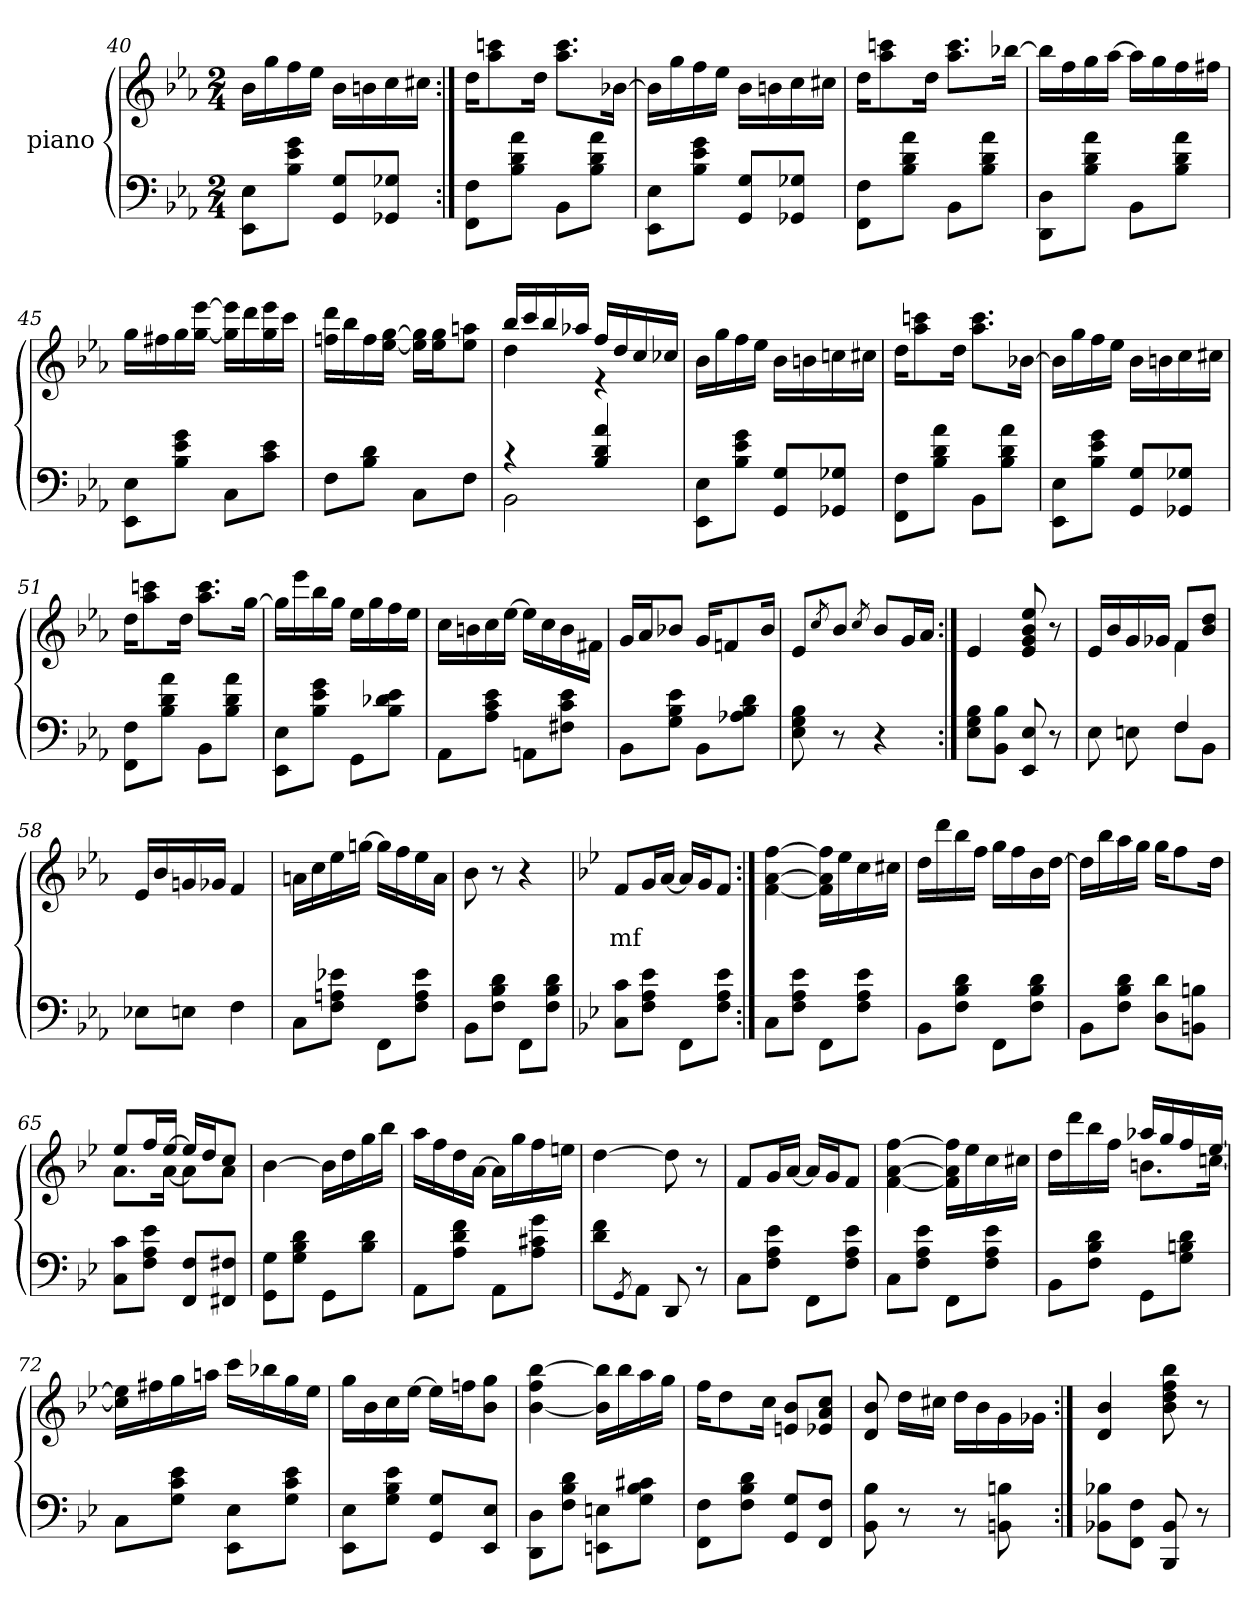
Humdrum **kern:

**kern	**kern	**text
*part2	*part1	*part1
*staff2	*staff1	*staff1
*I"piano	*I"piano	*
*clefF4	*clefG2	*
*k[b-e-a-]	*k[b-e-a-]	*
*M2/4	*M2/4	*
=40	=40	=40
8E- 8EE-L	16b-LL	.
.	16gg	.
8g 8e- 8B-J	16ff	.
.	16ee-JJ	.
8G 8GGL	16b-LL	.
.	16bn	.
8G-X 8GG-XJ	16cc	.
.	16cc#XJJ	.
=41:|!	=41:|!	=41:|!
8F 8FFL	16ddKL	.
.	8cccn 8aa-	.
8a- 8d 8B-J	.	.
.	16ddJk	.
8BB-L	8.ccc 8.aa-L	.
8a- 8d 8B-J	.	.
.	[16b-XJk	.
=42	=42	=42
8E- 8EE-L	16b-LL]	.
.	16gg	.
8g 8e- 8B-J	16ff	.
.	16ee-JJ	.
8G 8GGL	16b-LL	.
.	16bn	.
8G-X 8GG-XJ	16cc	.
.	16cc#XJJ	.
=43	=43	=43
8F 8FFL	16ddKL	.
.	8cccn 8aa-	.
8a- 8d 8B-J	.	.
.	16ddJk	.
8BB-L	8.ccc 8.aa-L	.
8a- 8d 8B-J	.	.
.	[16bb-XJk	.
=44	=44	=44
8D 8DDL	16bb-LL]	.
.	16ff	.
8a- 8d 8B-J	16gg	.
.	[16aa-JJ	.
8BB-L	16aa-LL]	.
.	16gg	.
8a- 8d 8B-J	16ff	.
.	16ff#XJJ	.
=45	=45	=45
8E- 8EE-L	16ggLL	.
.	16ff#X	.
8g 8e- 8B-J	16gg	.
.	[16eee- [16ggJJ	.
8CL	16eee-] 16gg]LL	.
.	16ddd	.
8e- 8cJ	16eee- 16gg	.
.	16cccJJ	.
=46	=46	=46
8FL	16ddd 16ffnLL	.
.	16bb-	.
8d 8B-J	16ff	.
.	[16gg [16ee-JJ	.
8CL	16gg] 16ee-]LL	.
.	16gg 16ee-J	.
8FJ	8aan 8ee-J	.
=47	=47	=47
*^	*^	*
4r	2BB-	16bb-LL	4dd	.
.	.	16ccc	.	.
.	.	16bb-	.	.
.	.	16aa-XJJ	.	.
4a- 4d 4B-	.	16ffLL	4r	.
.	.	16dd	.	.
.	.	16cc	.	.
.	.	16cc-XJJ	.	.
*v	*v	*	*	*
*	*v	*v	*
=48	=48	=48
8E- 8EE-L	16b-LL	.
.	16gg	.
8g 8e- 8B-J	16ff	.
.	16ee-JJ	.
8G 8GGL	16b-LL	.
.	16bn	.
8G-X 8GG-XJ	16ccn	.
.	16cc#XJJ	.
=49	=49	=49
8F 8FFL	16ddKL	.
.	8cccn 8aa-	.
8a- 8d 8B-J	.	.
.	16ddJk	.
8BB-L	8.ccc 8.aa-L	.
8a- 8d 8B-J	.	.
.	[16b-XJk	.
=50	=50	=50
8E- 8EE-L	16b-LL]	.
.	16gg	.
8g 8e- 8B-J	16ff	.
.	16ee-JJ	.
8G 8GGL	16b-LL	.
.	16bn	.
8G-X 8GG-XJ	16cc	.
.	16cc#XJJ	.
=51	=51	=51
8F 8FFL	16ddKL	.
.	8cccn 8aa-	.
8a- 8d 8B-J	.	.
.	16ddJk	.
8BB-L	8.ccc 8.aa-L	.
8a- 8d 8B-J	.	.
.	[16ggJk	.
=52	=52	=52
8E- 8EE-L	16ggLL]	.
.	16eee-	.
8g 8e- 8B-J	16bb-	.
.	16ggJJ	.
8GGL	16ee-LL	.
.	16gg	.
8e- 8d-X 8B-J	16ff	.
.	16ee-JJ	.
=53	=53	=53
8AA-L	16ccLL	.
.	16bn	.
8e- 8c 8A-J	16cc	.
.	[16ee-JJ	.
8AAnL	16ee-LL]	.
.	16cc	.
8e- 8c 8F#XJ	16b	.
.	16f#XJJ	.
=54	=54	=54
8BB-L	16gLL	.
.	16a-J	.
8e- 8B- 8GJ	8b-XJ	.
8BB-L	16gKL	.
.	8fn	.
8d 8B- 8A-XJ	.	.
.	16b-Jk	.
=55	=55	=55
8B- 8G 8E-	8e-L	.
.	8qcc	.
8r	8b-J	.
.	8qcc	.
4r	8b-L	.
.	16gL	.
.	16a-JJ	.
=56:|!	=56:|!	=56:|!
8B- 8G 8E-L	4e-	.
8B- 8BB-J	.	.
8E- 8EE-	8ee- 8b- 8g 8e-	.
8r	8r	.
=57	=57	=57
*^	*^	*
8E-L	8ryy	16e-LL	4ryy	.
.	.	16b-	.	.
8ryy	8En	16g	.	.
.	.	16g-XJJ	.	.
4F	8FL	8fL	4f	.
.	8BB-J	8dd 8b-J	.	.
*v	*v	*	*	*
*	*v	*v	*
=58	=58	=58
8E-XL	16e-LL	.
.	16b-	.
8EnJ	16gn	.
.	16g-XJJ	.
4F	4f	.
=59	=59	=59
8CL	16anLL	.
.	16cc	.
8e-X 8An 8FJ	16ee-	.
.	[16ggnJJ	.
8FFL	16ggLL]	.
.	16ff	.
8e- 8A 8FJ	16ee-	.
.	16aJJ	.
=60	=60	=60
8BB-L	8b-	.
8d 8B- 8FJ	8r	.
8FFL	4r	.
8d 8B- 8FJ	.	.
=61	=61	=61
*k[b-e-]	*k[b-e-]	*
8c 8CL	8fL	mf
8e- 8A 8FJ	16gL	.
.	[16aJJ	.
8FFL	16aLL]	.
.	16gJ	.
8e- 8A 8FJ	8fJ	.
=62:|!	=62:|!	=62:|!
8CL	[4ff [4a [4f	.
8e- 8A 8FJ	.	.
8FFL	16ff] 16a] 16f]LL	.
.	16ee-	.
8e- 8A 8FJ	16cc	.
.	16cc#XJJ	.
=63	=63	=63
8BB-L	16ddLL	.
.	16ddd	.
8d 8B- 8FJ	16bb-	.
.	16ffJJ	.
8FFL	16ggLL	.
.	16ff	.
8d 8B- 8FJ	16b-	.
.	[16ddJJ	.
=64	=64	=64
8BB-L	16ddLL]	.
.	16bb-	.
8d 8B- 8FJ	16aa	.
.	16ggJJ	.
8d 8DL	16ggKL	.
.	8ff	.
8Bn 8BBnJ	.	.
.	16ddJk	.
=65	=65	=65
*	*^	*
8c 8CL	8ee-L	8.aL	.
8e- 8A 8FJ	16ffL	.	.
.	[16ee-JJ	[16aJk	.
8F 8FFL	16ee-LL]	8aL]	.
.	16ddJ	.	.
8F#X 8FF#XJ	8ccJ	8aJ	.
*	*v	*v	*
=66	=66	=66
8G 8GGL	[4b-	.
8d 8B- 8GJ	.	.
8GGL	16b-LL]	.
.	16dd	.
8d 8B-J	16gg	.
.	16bb-JJ	.
=67	=67	=67
8AAL	16aaLL	.
.	16ff	.
8f 8d 8AJ	16dd	.
.	[16aJJ	.
8AAL	16aLL]	.
.	16gg	.
8g 8c#X 8AJ	16ff	.
.	16eenJJ	.
=68	=68	=68
8f 8dL	[4dd	.
8qGG	.	.
8AAJ	.	.
8DD	8dd]	.
8r	8r	.
=69	=69	=69
8CL	8fL	.
8e- 8A 8FJ	16gL	.
.	[16aJJ	.
8FFL	16aLL]	.
.	16gJ	.
8e- 8A 8FJ	8fJ	.
=70	=70	=70
8CL	[4ff [4a [4f	.
8e- 8A 8FJ	.	.
8FFL	16ff] 16a] 16f]LL	.
.	16ee-	.
8e- 8A 8FJ	16cc	.
.	16cc#XJJ	.
=71	=71	=71
*	*^	*
8BB-L	16ddLL	4ryy	.
.	16ddd	.	.
8d 8B- 8FJ	16bb-	.	.
.	16ffJJ	.	.
8GGL	16aa-XLL	8.bnL	.
.	16gg	.	.
8d 8Bn 8GJ	16ff	.	.
.	[16ee-JJ	[16ccnJk	.
*	*v	*v	*
=72	=72	=72
8CL	16ee-] 16cc]LL	.
.	16ff#X	.
8e- 8c 8GJ	16gg	.
.	16aanJJ	.
8E- 8EE-L	16cccLL	.
.	16bb-X	.
8e- 8c 8GJ	16gg	.
.	16ee-JJ	.
=73	=73	=73
8E- 8EE-L	16ggLL	.
.	16b-	.
8e- 8B- 8GJ	16cc	.
.	[16ee-JJ	.
8G 8GGL	16ee-LL]	.
.	16ffnJ	.
8E- 8EE-J	8gg 8b-J	.
=74	=74	=74
8D 8DDL	[4bb- 4ff [4b-	.
8d 8B- 8FJ	.	.
8En 8EEnL	16bb-] 16b-]LL	.
.	16bb-	.
8c#X 8B- 8GJ	16aa	.
.	16ggJJ	.
=75	=75	=75
8F 8FFL	16ffKL	.
.	8dd	.
8d 8B- 8FJ	.	.
.	16ccJk	.
8G 8GGL	8b- 8enL	.
8F 8FFJ	8cc 8a 8e-XJ	.
=76	=76	=76
8B- 8BB-	8b- 8d	.
8r	16ddLL	.
.	16cc#XJJ	.
8r	16ddLL	.
.	16b-	.
8Bn 8BBn	16g	.
.	16g-XJJ	.
=77:|!	=77:|!	=77:|!
8B-X 8BB-XL	4b- 4d	.
8F 8FFJ	.	.
8BB- 8BBB-	8bb- 8ff 8dd 8b-	.
8r	8r	.
=	=	=
*-	*-	*-
